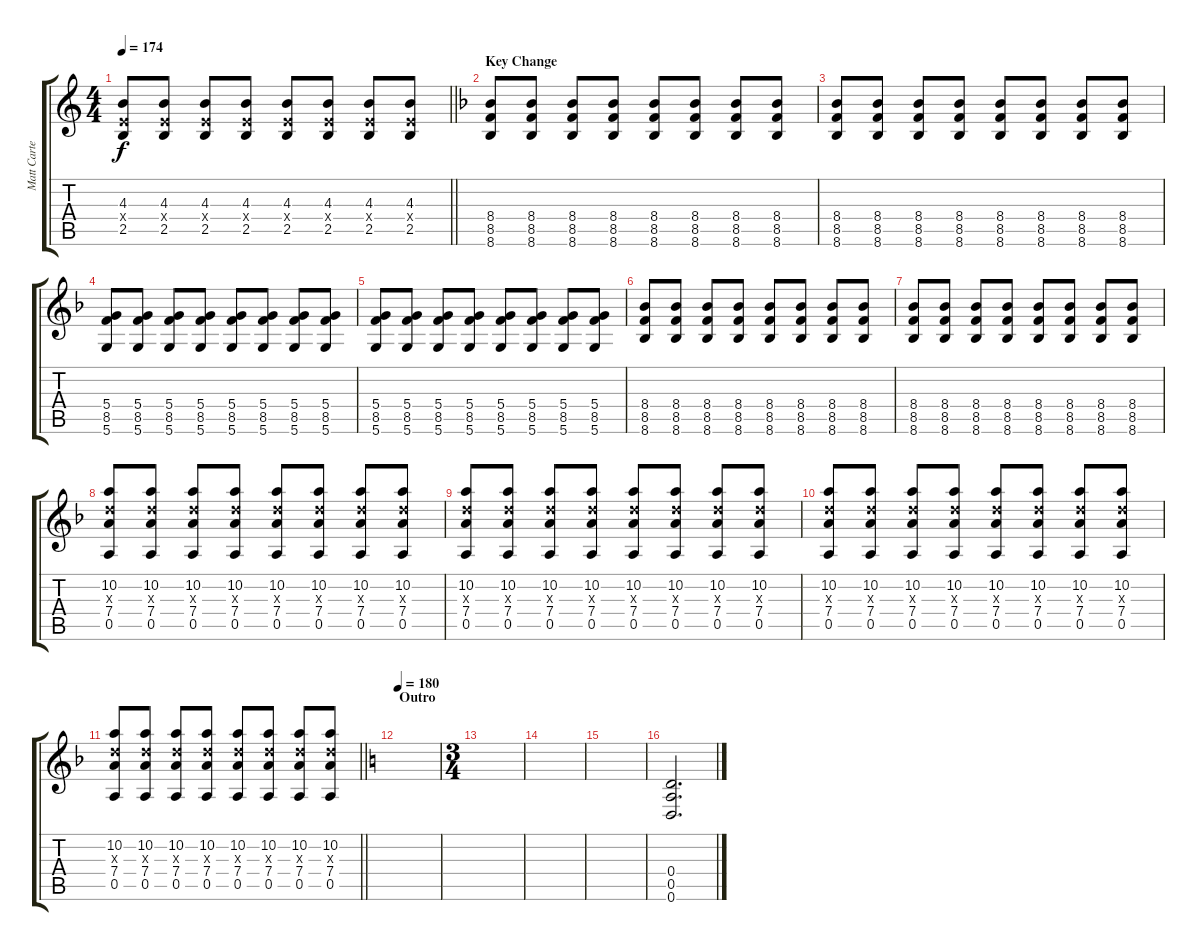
\track ("Matt Carter Left" "Matt Carte") {instrument overdrivenguitar}
\staff {score tabs}
\tuning (E4 B3 G3 D3 A2 D2) {hide}
\ts (4 4)
\tempo 174
\clef g2
\barLineRight lightlight
\ks c
(4.3 2.4{x} 2.5).8{dy f} (4.3 2.4{x} 2.5).8 (4.3 2.4{x} 2.5).8 (4.3 2.4{x} 2.5).8 (4.3 2.4{x} 2.5).8 (4.3 2.4{x} 2.5).8 (4.3 2.4{x} 2.5).8 (4.3 2.4{x} 2.5).8 |
\section ("" "Key Change")
\ks f
(8.4 8.5 8.6).8 (8.4 8.5 8.6).8 (8.4 8.5 8.6).8 (8.4 8.5 8.6).8 (8.4 8.5 8.6).8 (8.4 8.5 8.6).8 (8.4 8.5 8.6).8 (8.4 8.5 8.6).8 |
(8.4 8.5 8.6).8 (8.4 8.5 8.6).8 (8.4 8.5 8.6).8 (8.4 8.5 8.6).8 (8.4 8.5 8.6).8 (8.4 8.5 8.6).8 (8.4 8.5 8.6).8 (8.4 8.5 8.6).8 |
(5.4 8.5 5.6).8 (5.4 8.5 5.6).8 (5.4 8.5 5.6).8 (5.4 8.5 5.6).8 (5.4 8.5 5.6).8 (5.4 8.5 5.6).8 (5.4 8.5 5.6).8 (5.4 8.5 5.6).8 |
(5.4 8.5 5.6).8 (5.4 8.5 5.6).8 (5.4 8.5 5.6).8 (5.4 8.5 5.6).8 (5.4 8.5 5.6).8 (5.4 8.5 5.6).8 (5.4 8.5 5.6).8 (5.4 8.5 5.6).8 |
(8.4 8.5 8.6).8 (8.4 8.5 8.6).8 (8.4 8.5 8.6).8 (8.4 8.5 8.6).8 (8.4 8.5 8.6).8 (8.4 8.5 8.6).8 (8.4 8.5 8.6).8 (8.4 8.5 8.6).8 |
(8.4 8.5 8.6).8 (8.4 8.5 8.6).8 (8.4 8.5 8.6).8 (8.4 8.5 8.6).8 (8.4 8.5 8.6).8 (8.4 8.5 8.6).8 (8.4 8.5 8.6).8 (8.4 8.5 8.6).8 |
(10.2 7.3{x} 7.4 0.5).8 (10.2 7.3{x} 7.4 0.5).8 (10.2 7.3{x} 7.4 0.5).8 (10.2 7.3{x} 7.4 0.5).8 (10.2 7.3{x} 7.4 0.5).8 (10.2 7.3{x} 7.4 0.5).8 (10.2 7.3{x} 7.4 0.5).8 (10.2 7.3{x} 7.4 0.5).8 |
(10.2 7.3{x} 7.4 0.5).8 (10.2 7.3{x} 7.4 0.5).8 (10.2 7.3{x} 7.4 0.5).8 (10.2 7.3{x} 7.4 0.5).8 (10.2 7.3{x} 7.4 0.5).8 (10.2 7.3{x} 7.4 0.5).8 (10.2 7.3{x} 7.4 0.5).8 (10.2 7.3{x} 7.4 0.5).8 |
(10.2 7.3{x} 7.4 0.5).8 (10.2 7.3{x} 7.4 0.5).8 (10.2 7.3{x} 7.4 0.5).8 (10.2 7.3{x} 7.4 0.5).8 (10.2 7.3{x} 7.4 0.5).8 (10.2 7.3{x} 7.4 0.5).8 (10.2 7.3{x} 7.4 0.5).8 (10.2 7.3{x} 7.4 0.5).8 |
\barLineRight lightlight
(10.2 7.3{x} 7.4 0.5).8 (10.2 7.3{x} 7.4 0.5).8 (10.2 7.3{x} 7.4 0.5).8 (10.2 7.3{x} 7.4 0.5).8 (10.2 7.3{x} 7.4 0.5).8 (10.2 7.3{x} 7.4 0.5).8 (10.2 7.3{x} 7.4 0.5).8 (10.2 7.3{x} 7.4 0.5).8 |
\section ("" "Outro")
\tempo 180
\ks c
|
\ts (3 4)
|
|
|
(0.4 0.5 0.6).2{d volume 16}
